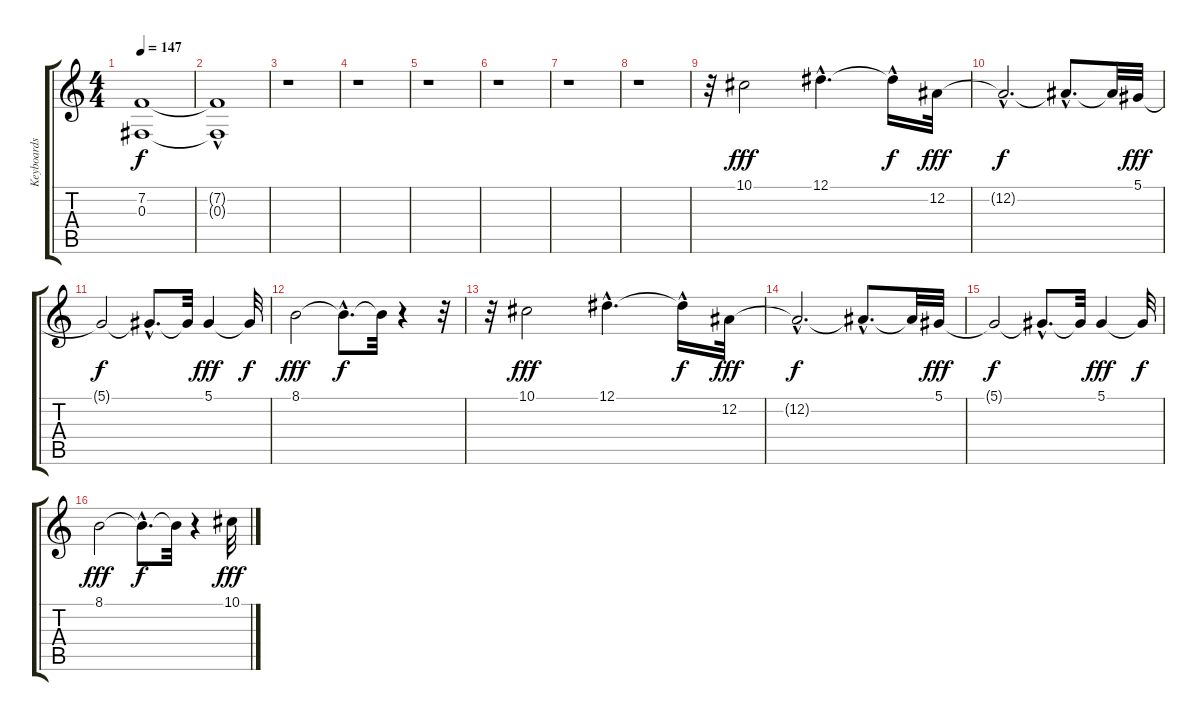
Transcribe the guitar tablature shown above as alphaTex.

\track ("Keyboards" "Keyboards") {instrument stringensemble1}
\staff {score tabs}
\tuning (Eb4 Bb3 Gb3 Db3 Ab2 Eb2) {hide}
\ts (4 4)
\tempo 147
\clef g2
\ks c
(7.2{t} 0.3).1{dy f} |
(7.2{t} 0.3{hac t}).1 |
r.1 |
r.1 |
r.1 |
r.1 |
r.1 |
r.1 |
r.32 10.1.2{dy fff} 12.1{hac}.4{d} 12.1{hac t}.16{dy f} 12.2.32{dy fff} |
12.2{hac t}.2{d dy f} 12.2{hac t}.8{d} 12.2{t}.32 5.1.32{dy fff} |
5.1{t}.2{dy f} 5.1{hac t}.8{d} 5.1{t}.32 5.1.4{dy fff} 5.1{t}.32{dy f} |
8.1.2{dy fff} 8.1{hac t}.8{d dy f} 8.1{t}.32 r.4 r.32 |
r.32 10.1.2{dy fff} 12.1{hac}.4{d} 12.1{hac t}.16{dy f} 12.2.32{dy fff} |
12.2{hac t}.2{d dy f} 12.2{hac t}.8{d} 12.2{t}.32 5.1.32{dy fff} |
5.1{t}.2{dy f} 5.1{hac t}.8{d} 5.1{t}.32 5.1.4{dy fff} 5.1{t}.32{dy f} |
8.1.2{dy fff} 8.1{hac t}.8{d dy f} 8.1{t}.32 r.4 10.1.32{dy fff}
